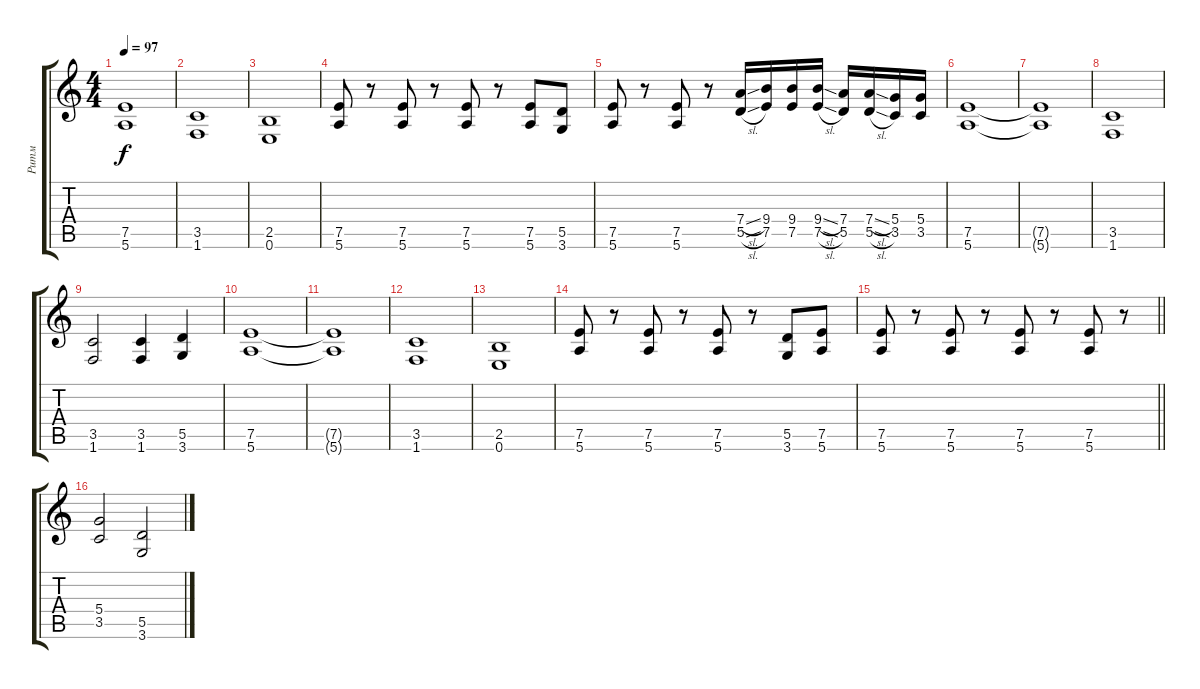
\track ("Ритм" "Ритм") {instrument distortionguitar}
\staff {score tabs}
\tuning (E4 B3 G3 D3 A2 E2) {hide}
\ts (4 4)
\tempo 97
\clef g2
\ks c
(7.5{t} 5.6{t}).1{dy f} |
(3.5 1.6).1 |
(2.5 0.6).1 |
(7.5 5.6).8 r.8 (7.5 5.6).8 r.8 (7.5 5.6).8 r.8 (7.5 5.6).8 (5.5 3.6).8 |
(7.5 5.6).8 r.8 (7.5 5.6).8 r.8 (7.4{sl} 5.5{sl}).16 (9.4 7.5).16 (9.4 7.5).16 (9.4{sl} 7.5{sl}).16 (7.4 5.5).16 (7.4{sl} 5.5{sl}).16 (5.4 3.5).16 (5.4 3.5).16 |
(7.5 5.6).1 |
(7.5{t} 5.6{t}).1 |
(3.5 1.6).1 |
(3.5 1.6).2 (3.5 1.6).4 (5.5 3.6).4 |
(7.5 5.6).1 |
(7.5{t} 5.6{t}).1 |
(3.5 1.6).1 |
(2.5 0.6).1 |
(7.5 5.6).8 r.8 (7.5 5.6).8 r.8 (7.5 5.6).8 r.8 (5.5 3.6).8 (7.5 5.6).8 |
\barLineRight lightlight
(7.5 5.6).8 r.8 (7.5 5.6).8 r.8 (7.5 5.6).8 r.8 (7.5 5.6).8 r.8 |
(5.4 3.5).2 (5.5 3.6).2
